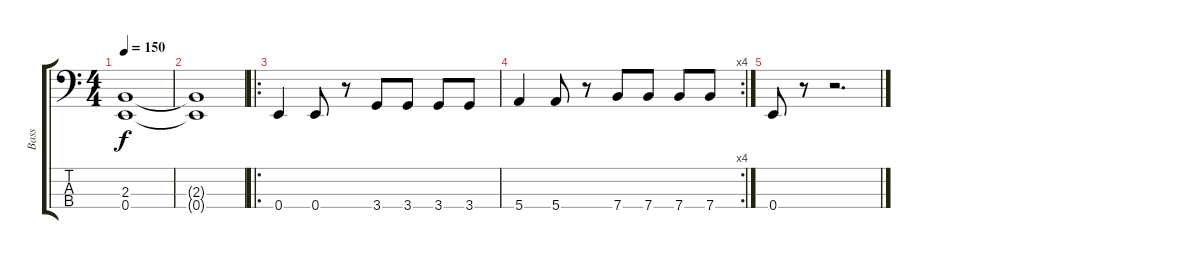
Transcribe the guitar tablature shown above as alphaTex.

\track ("Bass" "Bass") {instrument electricbassfinger}
\staff {score tabs}
\tuning (G2 D2 A1 E1) {hide}
\ts (4 4)
\tempo 150
\clef f4
\ks c
(2.3{t} 0.4{t}).1{dy f} |
(2.3{t} 0.4{t}).1 |
\ro
0.4.4 0.4.8 r.8 3.4.8 3.4.8 3.4.8 3.4.8 |
\rc 4
5.4.4 5.4.8 r.8 7.4.8 7.4.8 7.4.8 7.4.8 |
0.4.8 r.8 r.2{d}
